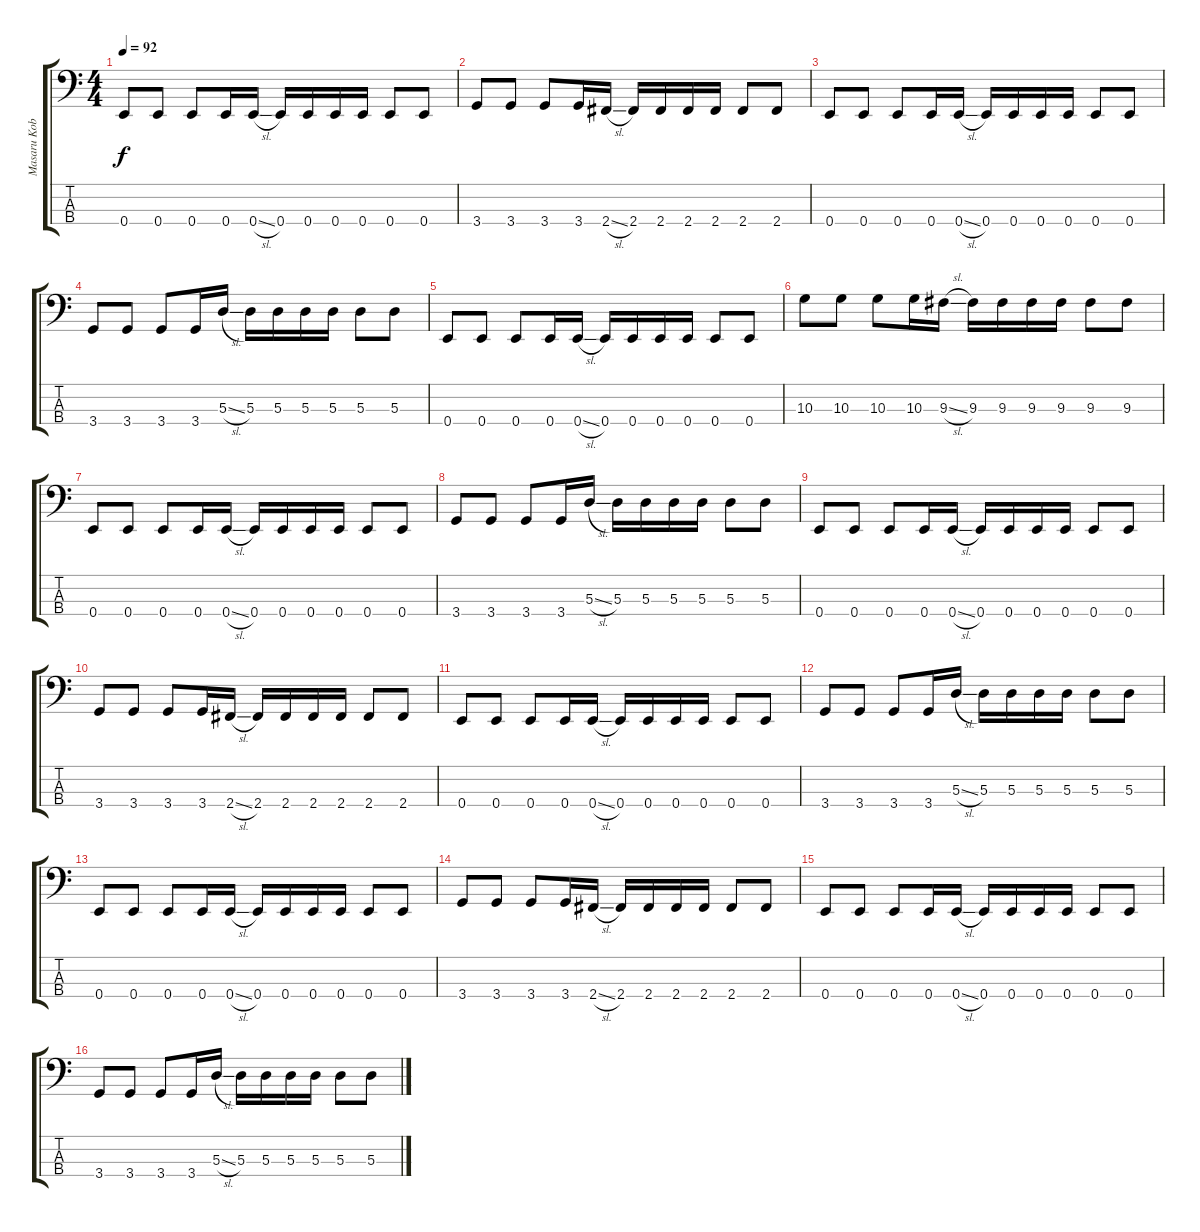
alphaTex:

\track ("Masaru Kobayashi" "Masaru Kob") {instrument electricbasspick}
\staff {score tabs}
\tuning (G2 D2 A1 E1) {hide}
\ts (4 4)
\tempo 92
\clef f4
\ks c
0.4.8{dy f} 0.4.8 0.4.8 0.4.16 0.4{sl}.16 0.4.16 0.4.16 0.4.16 0.4.16 0.4.8 0.4.8 |
3.4.8 3.4.8 3.4.8 3.4.16 2.4{sl}.16 2.4.16 2.4.16 2.4.16 2.4.16 2.4.8 2.4.8 |
0.4.8 0.4.8 0.4.8 0.4.16 0.4{sl}.16 0.4.16 0.4.16 0.4.16 0.4.16 0.4.8 0.4.8 |
3.4.8 3.4.8 3.4.8 3.4.16 5.3{sl}.16 5.3.16 5.3.16 5.3.16 5.3.16 5.3.8 5.3.8 |
0.4.8 0.4.8 0.4.8 0.4.16 0.4{sl}.16 0.4.16 0.4.16 0.4.16 0.4.16 0.4.8 0.4.8 |
10.3.8 10.3.8 10.3.8 10.3.16 9.3{sl}.16 9.3.16 9.3.16 9.3.16 9.3.16 9.3.8 9.3.8 |
0.4.8 0.4.8 0.4.8 0.4.16 0.4{sl}.16 0.4.16 0.4.16 0.4.16 0.4.16 0.4.8 0.4.8 |
3.4.8 3.4.8 3.4.8 3.4.16 5.3{sl}.16 5.3.16 5.3.16 5.3.16 5.3.16 5.3.8 5.3.8 |
0.4.8 0.4.8 0.4.8 0.4.16 0.4{sl}.16 0.4.16 0.4.16 0.4.16 0.4.16 0.4.8 0.4.8 |
3.4.8 3.4.8 3.4.8 3.4.16 2.4{sl}.16 2.4.16 2.4.16 2.4.16 2.4.16 2.4.8 2.4.8 |
0.4.8 0.4.8 0.4.8 0.4.16 0.4{sl}.16 0.4.16 0.4.16 0.4.16 0.4.16 0.4.8 0.4.8 |
3.4.8 3.4.8 3.4.8 3.4.16 5.3{sl}.16 5.3.16 5.3.16 5.3.16 5.3.16 5.3.8 5.3.8 |
0.4.8 0.4.8 0.4.8 0.4.16 0.4{sl}.16 0.4.16 0.4.16 0.4.16 0.4.16 0.4.8 0.4.8 |
3.4.8 3.4.8 3.4.8 3.4.16 2.4{sl}.16 2.4.16 2.4.16 2.4.16 2.4.16 2.4.8 2.4.8 |
0.4.8 0.4.8 0.4.8 0.4.16 0.4{sl}.16 0.4.16 0.4.16 0.4.16 0.4.16 0.4.8 0.4.8 |
3.4.8 3.4.8 3.4.8 3.4.16 5.3{sl}.16 5.3.16 5.3.16 5.3.16 5.3.16 5.3.8 5.3.8
